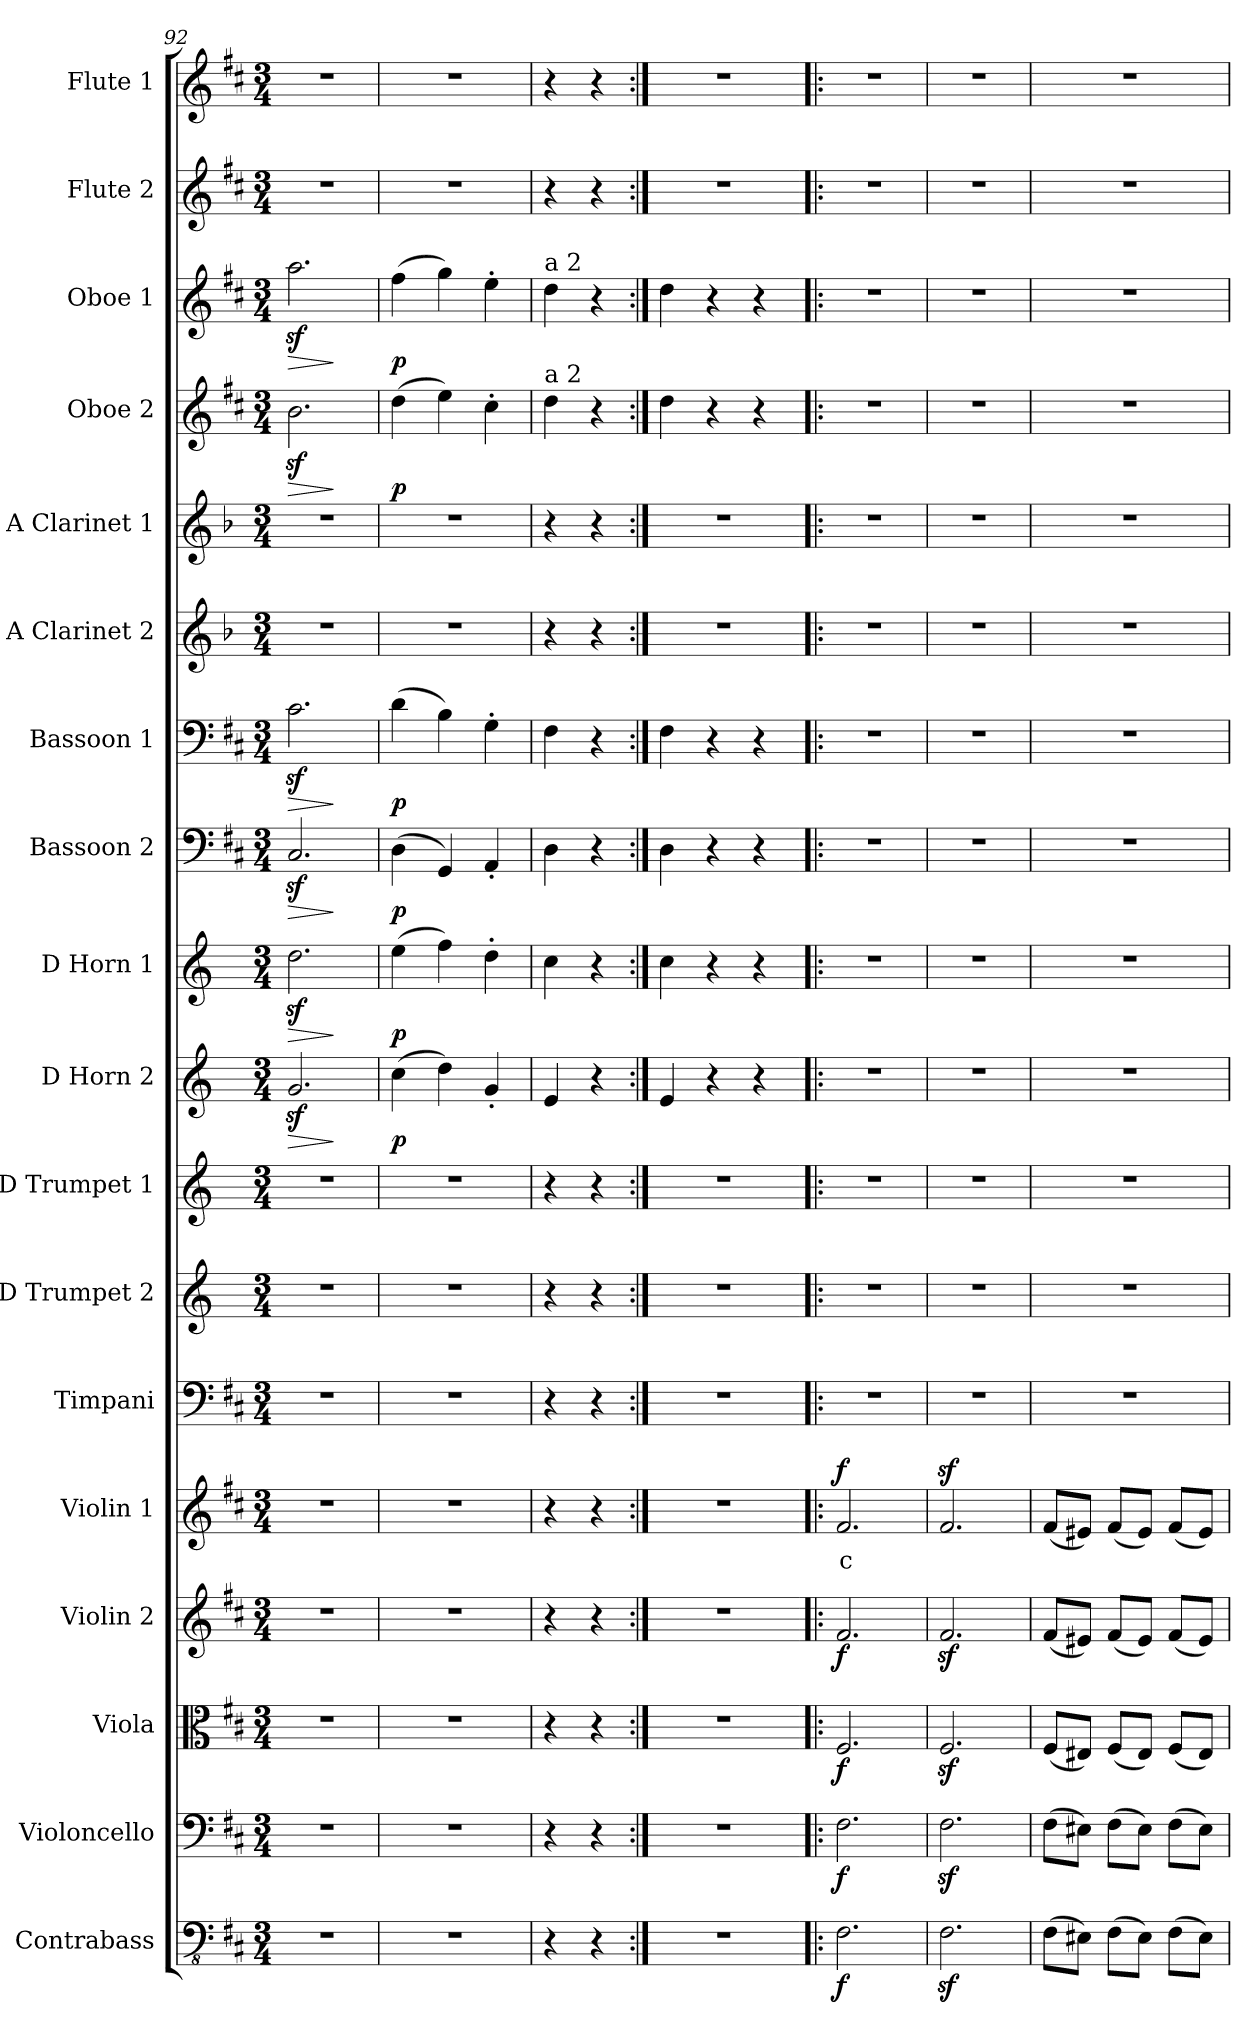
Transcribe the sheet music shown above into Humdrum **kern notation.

**kern	**dynam	**kern	**dynam	**kern	**dynam	**kern	**dynam	**kern	**text	**dynam	**kern	**kern	**kern	**kern	**dynam	**kern	**dynam	**kern	**dynam	**kern	**dynam	**kern	**kern	**kern	**dynam	**kern	**dynam	**kern	**kern
*part18	*part18	*part17	*part17	*part16	*part16	*part15	*part15	*part14	*part14	*part14	*part13	*part12	*part11	*part10	*part10	*part9	*part9	*part8	*part8	*part7	*part7	*part6	*part5	*part4	*part4	*part3	*part3	*part2	*part1
*staff18	*staff18	*staff17	*staff17	*staff16	*staff16	*staff15	*staff15	*staff14	*staff14	*staff14	*staff13	*staff12	*staff11	*staff10	*staff10	*staff9	*staff9	*staff8	*staff8	*staff7	*staff7	*staff6	*staff5	*staff4	*staff4	*staff3	*staff3	*staff2	*staff1
*I"Contrabass	*	*I"Violoncello	*	*I"Viola	*	*I"Violin 2	*	*I"Violin 1	*	*	*I"Timpani	*I"D Trumpet 2	*I"D Trumpet 1	*I"D Horn 2	*	*I"D Horn 1	*	*I"Bassoon 2	*	*I"Bassoon 1	*	*I"A Clarinet 2	*I"A Clarinet 1	*I"Oboe 2	*	*I"Oboe 1	*	*I"Flute 2	*I"Flute 1
*I'Cb	*	*I'Vc	*	*I'Vla	*	*I'Vln 2	*	*I'Vln 1	*	*	*I'Timp	*I'Tpt 2	*I'Tpt 1	*I'Hn 2	*	*I'Hn 1	*	*I'Bsn 2	*	*I'Bsn 1	*	*I'Cl 2	*I'Cl 1	*I'Ob 2	*	*I'Ob 1	*	*I'Fl 2	*I'Fl 1
*clefFv4	*	*clefF4	*	*clefC3	*	*clefG2	*	*clefG2	*	*	*clefF4	*clefG2	*clefG2	*clefG2	*	*clefG2	*	*clefF4	*	*clefF4	*	*clefG2	*clefG2	*clefG2	*	*clefG2	*	*clefG2	*clefG2
*	*	*	*	*	*	*	*	*	*	*	*	*ITrd-1c-2	*ITrd-1c-2	*ITrd6c10	*	*ITrd6c10	*	*	*	*	*	*ITrd2c3	*ITrd2c3	*	*	*	*	*	*
*k[f#c#]	*	*k[f#c#]	*	*k[f#c#]	*	*k[f#c#]	*	*k[f#c#]	*	*	*k[f#c#]	*k[f#c#]	*k[f#c#]	*k[f#c#]	*	*k[f#c#]	*	*k[f#c#]	*	*k[f#c#]	*	*k[f#c#]	*k[f#c#]	*k[f#c#]	*	*k[f#c#]	*	*k[f#c#]	*k[f#c#]
*M3/4	*	*M3/4	*	*M3/4	*	*M3/4	*	*M3/4	*	*	*M3/4	*M3/4	*M3/4	*M3/4	*	*M3/4	*	*M3/4	*	*M3/4	*	*M3/4	*M3/4	*M3/4	*	*M3/4	*	*M3/4	*M3/4
=92	=92	=92	=92	=92	=92	=92	=92	=92	=92	=92	=92	=92	=92	=92	=92	=92	=92	=92	=92	=92	=92	=92	=92	=92	=92	=92	=92	=92	=92
!	!	!	!	!	!	!	!	!	!	!	!	!	!	!	!LO:HP:b	!	!LO:HP:b	!	!LO:HP:b	!	!LO:HP:b	!	!	!	!LO:HP:b	!	!LO:HP:b	!	!
2.r	.	2.r	.	2.r	.	2.r	.	2.r	.	.	2.r	2.r	2.r	2.Az</	>	2.ez<\	>	2.C#z</	>	2.c#z<\	>	2.r	2.r	2.bz<\	>	2.aaz<\	>	2.r	2.r
.	.	.	.	.	.	.	.	.	.	.	.	.	.	.	]	.	]	.	]	.	]	.	.	.	]	.	]	.	.
=93	=93	=93	=93	=93	=93	=93	=93	=93	=93	=93	=93	=93	=93	=93	=93	=93	=93	=93	=93	=93	=93	=93	=93	=93	=93	=93	=93	=93	=93
!	!	!	!	!	!	!	!	!	!	!	!	!	!	!	!LO:DY:b	!	!LO:DY:b	!	!LO:DY:b	!	!LO:DY:b	!	!	!	!LO:DY:b	!	!LO:DY:b	!	!
2.r	.	2.r	.	2.r	.	2.r	.	2.r	.	.	2.r	2.r	2.r	(4d\	p	(4f#\	p	(4D\	p	(4d\	p	2.r	2.r	(4dd\	p	(4ff#\	p	2.r	2.r
.	.	.	.	.	.	.	.	.	.	.	.	.	.	4e\)	.	4g\)	.	4GG/)	.	4B\)	.	.	.	4ee\)	.	4gg\)	.	.	.
.	.	.	.	.	.	.	.	.	.	.	.	.	.	4A'/	.	4e'\	.	4AA'/	.	4G'\	.	.	.	4cc#'\	.	4ee'\	.	.	.
=94	=94	=94	=94	=94	=94	=94	=94	=94	=94	=94	=94	=94	=94	=94	=94	=94	=94	=94	=94	=94	=94	=94	=94	=94	=94	=94	=94	=94	=94
!	!	!	!	!	!	!	!	!	!	!	!	!	!	!	!	!	!	!	!	!	!	!	!	!	!	!LO:TX:a:t=a 2	!	!	!
!	!	!	!	!	!	!	!	!	!	!	!	!	!	!	!	!	!	!	!	!	!	!	!	!LO:TX:a:t=a 2	!	!	!	!	!
4r	.	4r	.	4r	.	4r	.	4r	.	.	4r	4r	4r	4F#/	.	4d\	.	4D\	.	4F#\	.	4r	4r	4dd\	.	4dd\	.	4r	4r
4r	.	4r	.	4r	.	4r	.	4r	.	.	4r	4r	4r	4r	.	4r	.	4r	.	4r	.	4r	4r	4r	.	4r	.	4r	4r
=95:|!	=95:|!	=95:|!	=95:|!	=95:|!	=95:|!	=95:|!	=95:|!	=95:|!	=95:|!	=95:|!	=95:|!	=95:|!	=95:|!	=95:|!	=95:|!	=95:|!	=95:|!	=95:|!	=95:|!	=95:|!	=95:|!	=95:|!	=95:|!	=95:|!	=95:|!	=95:|!	=95:|!	=95:|!	=95:|!
2.r	.	2.r	.	2.r	.	2.r	.	2.r	.	.	2.r	2.r	2.r	4F#/	.	4d\	.	4D\	.	4F#\	.	2.r	2.r	4dd\	.	4dd\	.	2.r	2.r
.	.	.	.	.	.	.	.	.	.	.	.	.	.	4r	.	4r	.	4r	.	4r	.	.	.	4r	.	4r	.	.	.
.	.	.	.	.	.	.	.	.	.	.	.	.	.	4r	.	4r	.	4r	.	4r	.	.	.	4r	.	4r	.	.	.
=96!|:	=96!|:	=96!|:	=96!|:	=96!|:	=96!|:	=96!|:	=96!|:	=96!|:	=96!|:	=96!|:	=96!|:	=96!|:	=96!|:	=96!|:	=96!|:	=96!|:	=96!|:	=96!|:	=96!|:	=96!|:	=96!|:	=96!|:	=96!|:	=96!|:	=96!|:	=96!|:	=96!|:	=96!|:	=96!|:
!	!LO:DY:b	!	!LO:DY:b	!	!LO:DY:b	!	!LO:DY:b	!	!LO:LY:b:color=#FF0000	!LO:DY:b	!	!	!	!	!	!	!	!	!	!	!	!	!	!	!	!	!	!	!
2.FF#\	f	2.F#\	f	2.F#/	f	2.f#/	f	2.f#/	c	f	2.r	2.r	2.r	2.r	.	2.r	.	2.r	.	2.r	.	2.r	2.r	2.r	.	2.r	.	2.r	2.r
=97	=97	=97	=97	=97	=97	=97	=97	=97	=97	=97	=97	=97	=97	=97	=97	=97	=97	=97	=97	=97	=97	=97	=97	=97	=97	=97	=97	=97	=97
2.FF#z<\	.	2.F#z<\	.	2.F#z</	.	2.f#z</	.	2.f#z</	.	.	2.r	2.r	2.r	2.r	.	2.r	.	2.r	.	2.r	.	2.r	2.r	2.r	.	2.r	.	2.r	2.r
!!LO:PB:g=z
=98	=98	=98	=98	=98	=98	=98	=98	=98	=98	=98	=98	=98	=98	=98	=98	=98	=98	=98	=98	=98	=98	=98	=98	=98	=98	=98	=98	=98	=98
(8FF#\L	.	(8F#\L	.	(8F#/L	.	(8f#/L	.	(8f#/L	.	.	2.r	2.r	2.r	2.r	.	2.r	.	2.r	.	2.r	.	2.r	2.r	2.r	.	2.r	.	2.r	2.r
8EE#X\J)	.	8E#X\J)	.	8E#X/J)	.	8e#X/J)	.	8e#X/J)	.	.	.	.	.	.	.	.	.	.	.	.	.	.	.	.	.	.	.	.	.
(8FF#\L	.	(8F#\L	.	(8F#/L	.	(8f#/L	.	(8f#/L	.	.	.	.	.	.	.	.	.	.	.	.	.	.	.	.	.	.	.	.	.
8EE#\J)	.	8E#\J)	.	8E#/J)	.	8e#/J)	.	8e#/J)	.	.	.	.	.	.	.	.	.	.	.	.	.	.	.	.	.	.	.	.	.
(8FF#\L	.	(8F#\L	.	(8F#/L	.	(8f#/L	.	(8f#/L	.	.	.	.	.	.	.	.	.	.	.	.	.	.	.	.	.	.	.	.	.
8EE#\J)	.	8E#\J)	.	8E#/J)	.	8e#/J)	.	8e#/J)	.	.	.	.	.	.	.	.	.	.	.	.	.	.	.	.	.	.	.	.	.
=	=	=	=	=	=	=	=	=	=	=	=	=	=	=	=	=	=	=	=	=	=	=	=	=	=	=	=	=	=
*-	*-	*-	*-	*-	*-	*-	*-	*-	*-	*-	*-	*-	*-	*-	*-	*-	*-	*-	*-	*-	*-	*-	*-	*-	*-	*-	*-	*-	*-
